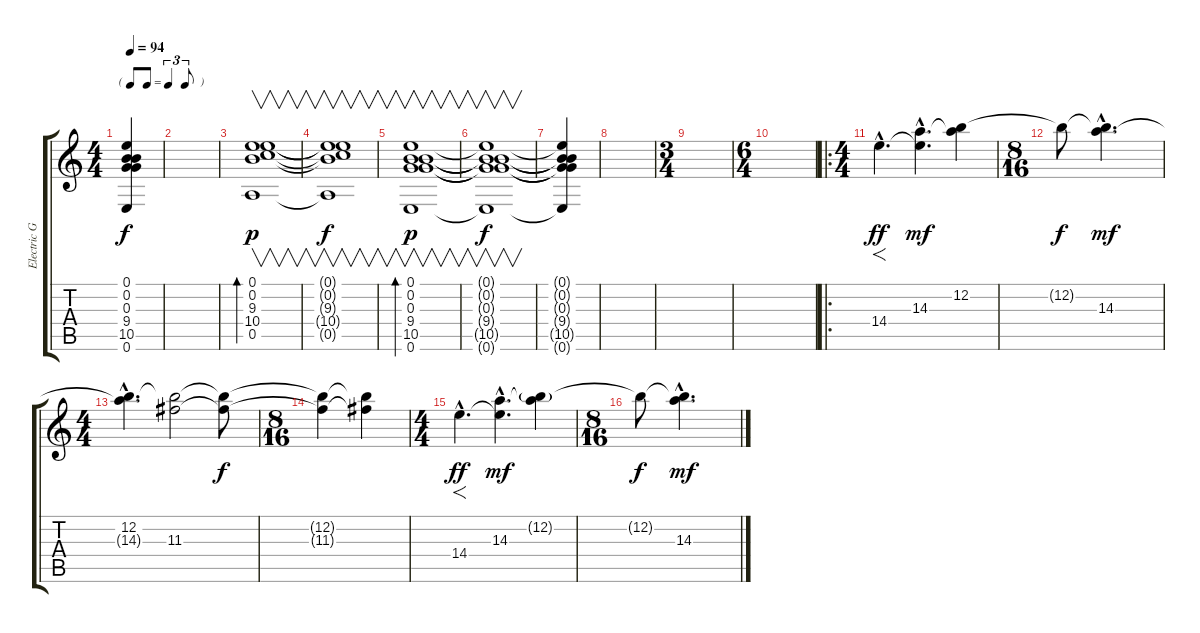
\track ("Electric Guitar" "Electric G") {instrument distortionguitar}
\staff {score tabs}
\tuning (E4 B3 G3 D3 A2 E2) {hide}
\ts (4 4)
\tf triplet8th
\tempo 94
\clef g2
\ks c
(0.1{t} 0.2{t} 0.3{t} 9.4{t} 10.5{t} 0.6{t}).4{dy f volume 10} |
|
(0.1 0.2 9.3 10.4 0.5).1{v bd 240 dy p volume 12 balance 0 instrument distortionguitar} |
(0.1{t} 0.2{t} 9.3{t} 10.4{t} 0.5{t}).1{v dy f volume 10} |
(0.1 0.2 0.3 9.4 10.5 0.6).1{v bd 480 dy p volume 12 instrument distortionguitar} |
(0.1{t} 0.2{t} 0.3{t} 9.4{t} 10.5{t} 0.6{t}).1{v dy f} |
(0.1{t} 0.2{t} 0.3{t} 9.4{t} 10.5{t} 0.6{t}).4{volume 10} |
|
\ts (3 4)
|
\ts (6 4)
|
\ro
\ts (4 4)
14.4{hac}.4{f d dy ff volume 13} (14.3{hac} 14.4{hac t}).4{d dy mf} (12.2 14.3{t}).4 |
\ts (8 16)
12.2{t}.8{dy f} (12.2{hac t} 14.3{hac}).4{d dy mf} |
\ts (4 4)
(12.2{hac} 14.3{hac t}).4{d} (12.2{t} 11.3).2 (12.2{t} 11.3{t}).8{dy f} |
\ts (8 16)
(12.2{t} 11.3{t}).4{volume 11} (12.2{t} 11.3{t}).4{volume 9} |
\ts (4 4)
14.4{hac}.4{f d dy ff volume 13} (14.3{hac} 14.4{hac t}).4{d dy mf} (12.2{g} 14.3{t}).4 |
\ts (8 16)
12.2{t}.8{dy f} (12.2{hac t} 14.3{hac}).4{d dy mf}
